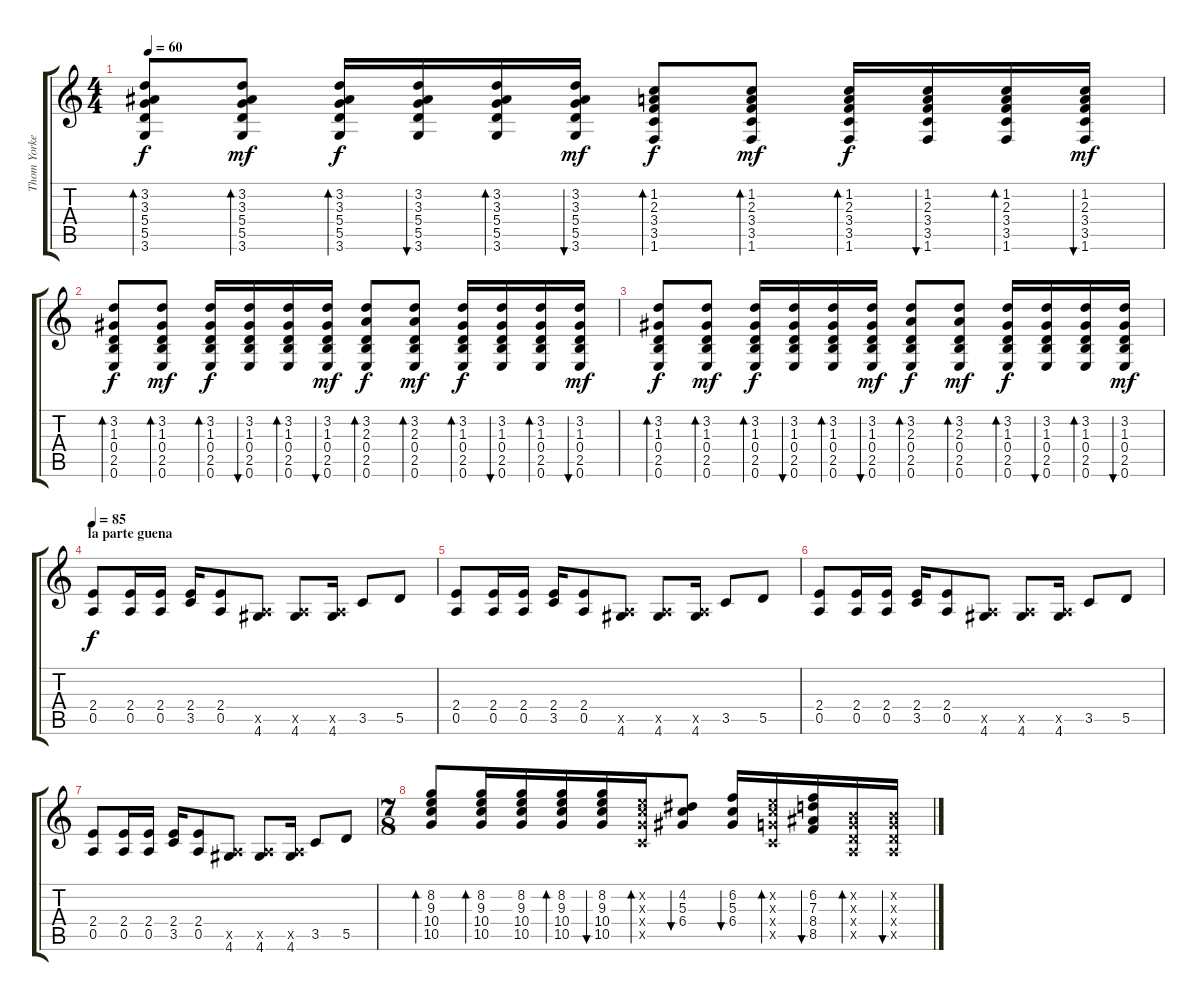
\track ("Thom Yorke guitar" "Thom Yorke") {instrument acousticguitarsteel}
\staff {score tabs}
\tuning (E4 B3 G3 D3 A2 E2) {hide}
\ts (4 4)
\tempo 60
\clef g2
\ks c
(3.2 3.3 5.4 5.5 3.6).8{bd 30 dy f} (3.2 3.3 5.4 5.5 3.6).8{bd 30 dy mf} (3.2 3.3 5.4 5.5 3.6).16{bd 30 dy f} (3.2 3.3 5.4 5.5 3.6).16{bu 30} (3.2 3.3 5.4 5.5 3.6).16{bd 30} (3.2 3.3 5.4 5.5 3.6).16{bu 30 dy mf} (1.2 2.3 3.4 3.5 1.6).8{bd 30 dy f} (1.2 2.3 3.4 3.5 1.6).8{bd 30 dy mf} (1.2 2.3 3.4 3.5 1.6).16{bd 30 dy f} (1.2 2.3 3.4 3.5 1.6).16{bu 30} (1.2 2.3 3.4 3.5 1.6).16{bd 30} (1.2 2.3 3.4 3.5 1.6).16{bu 30 dy mf} |
(3.2 1.3 0.4 2.5 0.6).8{bd 30 dy f} (3.2 1.3 0.4 2.5 0.6).8{bd 30 dy mf} (3.2 1.3 0.4 2.5 0.6).16{bd 30 dy f} (3.2 1.3 0.4 2.5 0.6).16{bu 30} (3.2 1.3 0.4 2.5 0.6).16{bd 30} (3.2 1.3 0.4 2.5 0.6).16{bu 30 dy mf} (3.2 2.3 0.4 2.5 0.6).8{bd 30 dy f} (3.2 2.3 0.4 2.5 0.6).8{bd 30 dy mf} (3.2 1.3 0.4 2.5 0.6).16{bd 30 dy f} (3.2 1.3 0.4 2.5 0.6).16{bu 30} (3.2 1.3 0.4 2.5 0.6).16{bd 30} (3.2 1.3 0.4 2.5 0.6).16{bu 30 dy mf} |
(3.2 1.3 0.4 2.5 0.6).8{bd 30 dy f} (3.2 1.3 0.4 2.5 0.6).8{bd 30 dy mf} (3.2 1.3 0.4 2.5 0.6).16{bd 30 dy f} (3.2 1.3 0.4 2.5 0.6).16{bu 30} (3.2 1.3 0.4 2.5 0.6).16{bd 30} (3.2 1.3 0.4 2.5 0.6).16{bu 30 dy mf} (3.2 2.3 0.4 2.5 0.6).8{bd 30 dy f} (3.2 2.3 0.4 2.5 0.6).8{bd 30 dy mf} (3.2 1.3 0.4 2.5 0.6).16{bd 30 dy f} (3.2 1.3 0.4 2.5 0.6).16{bu 30} (3.2 1.3 0.4 2.5 0.6).16{bd 30} (3.2 1.3 0.4 2.5 0.6).16{bu 30 dy mf} |
\section ("" "la parte guena")
\tempo 85
(2.4 0.5).8{dy f instrument acousticguitarsteel} (2.4 0.5).16 (2.4 0.5).16 (2.4 3.5).16 (2.4 0.5).8 (0.5{x} 4.6).8 (0.5{x} 4.6).8 (0.5{x} 4.6).16 3.5.8 5.5.8 |
(2.4 0.5).8 (2.4 0.5).16 (2.4 0.5).16 (2.4 3.5).16 (2.4 0.5).8 (0.5{x} 4.6).8 (0.5{x} 4.6).8 (0.5{x} 4.6).16 3.5.8 5.5.8 |
(2.4 0.5).8 (2.4 0.5).16 (2.4 0.5).16 (2.4 3.5).16 (2.4 0.5).8 (0.5{x} 4.6).8 (0.5{x} 4.6).8 (0.5{x} 4.6).16 3.5.8 5.5.8 |
(2.4 0.5).8 (2.4 0.5).16 (2.4 0.5).16 (2.4 3.5).16 (2.4 0.5).8 (0.5{x} 4.6).8 (0.5{x} 4.6).8 (0.5{x} 4.6).16 3.5.8 5.5.8 |
\ts (7 8)
(8.2 9.3 10.4 10.5).8{bd 30} (8.2 9.3 10.4 10.5).16{bd 30} (8.2 9.3 10.4 10.5).16 (8.2 9.3 10.4 10.5).16{bd 60} (8.2 9.3 10.4 10.5).16{bu 30} (5.2{x} 5.3{x} 5.4{x} 3.5{x}).16{bd 30} (4.2 5.3 6.4).8{bu 30} (6.2 5.3 6.4).16{bu 30} (5.2{x} 5.3{x} 5.4{x} 3.5{x}).16{bd 30} (6.2 7.3 8.4 8.5).16{bu 30} (0.2{x} 0.3{x} 0.4{x} 0.5{x}).16{bd 30} (0.2{x} 0.3{x} 0.4{x} 0.5{x}).16{bu 30}
